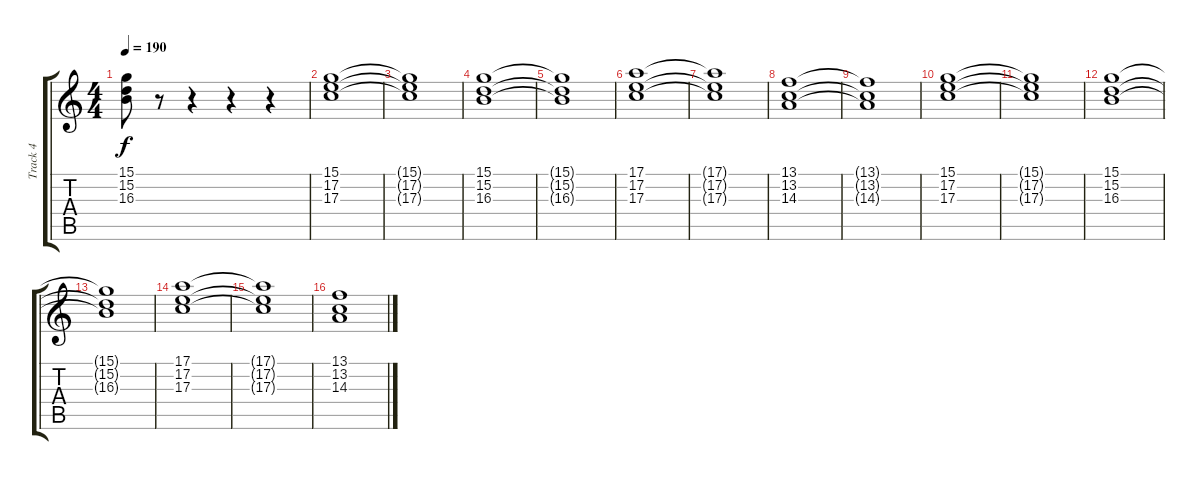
\track ("Track 4" "Track 4") {instrument drawbarorgan}
\staff {score tabs}
\tuning (E4 B3 G3 D3 A2 E2) {hide}
\ts (4 4)
\tempo 190
\clef g2
\ks c
(15.1 15.2 16.3).8{dy f} r.8 r.4 r.4 r.4 |
(15.1 17.2 17.3).1 |
(15.1{t} 17.2{t} 17.3{t}).1 |
(15.1 15.2 16.3).1 |
(15.1{t} 15.2{t} 16.3{t}).1 |
(17.1 17.2 17.3).1 |
(17.1{t} 17.2{t} 17.3{t}).1 |
(13.1 13.2 14.3).1 |
(13.1{t} 13.2{t} 14.3{t}).1 |
(15.1 17.2 17.3).1 |
(15.1{t} 17.2{t} 17.3{t}).1 |
(15.1 15.2 16.3).1 |
(15.1{t} 15.2{t} 16.3{t}).1 |
(17.1 17.2 17.3).1 |
(17.1{t} 17.2{t} 17.3{t}).1 |
(13.1 13.2 14.3).1
